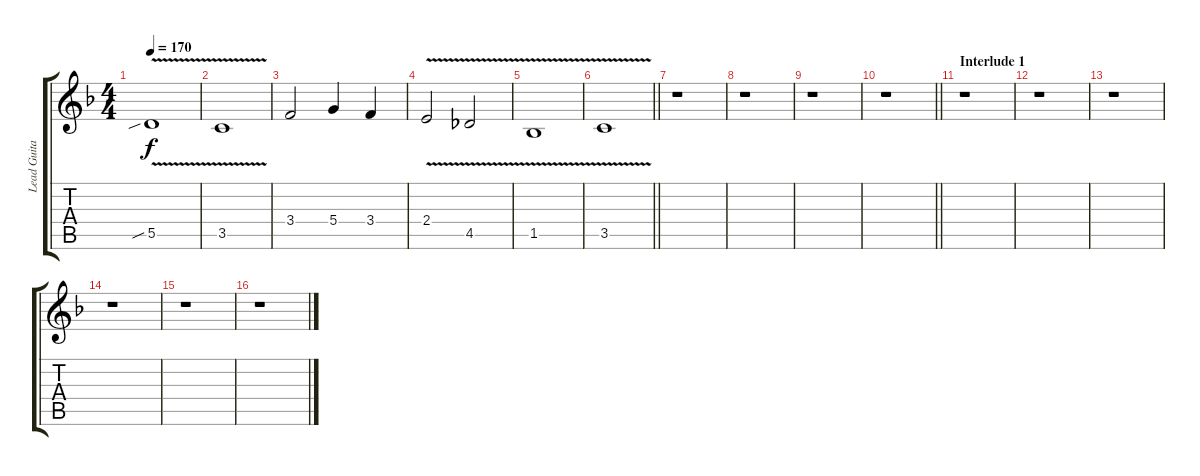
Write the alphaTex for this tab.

\track ("Lead Guitar 1: Juha-Pekka Alanen" "Lead Guita") {instrument overdrivenguitar}
\staff {score tabs}
\tuning (E4 B3 G3 D3 A2 E2) {hide}
\ts (4 4)
\tempo 170
\clef g2
\ks dminor
5.5{v sib}.1{dy f} |
3.5{v}.1 |
3.4.2 5.4.4 3.4.4 |
2.4{v}.2 4.5{v}.2 |
1.5{v}.1 |
\barLineRight lightlight
3.5{v}.1 |
r.1 |
r.1 |
r.1 |
\barLineRight lightlight
r.1 |
\section ("" "Interlude 1")
r.1 |
r.1 |
r.1 |
r.1 |
r.1 |
r.1
